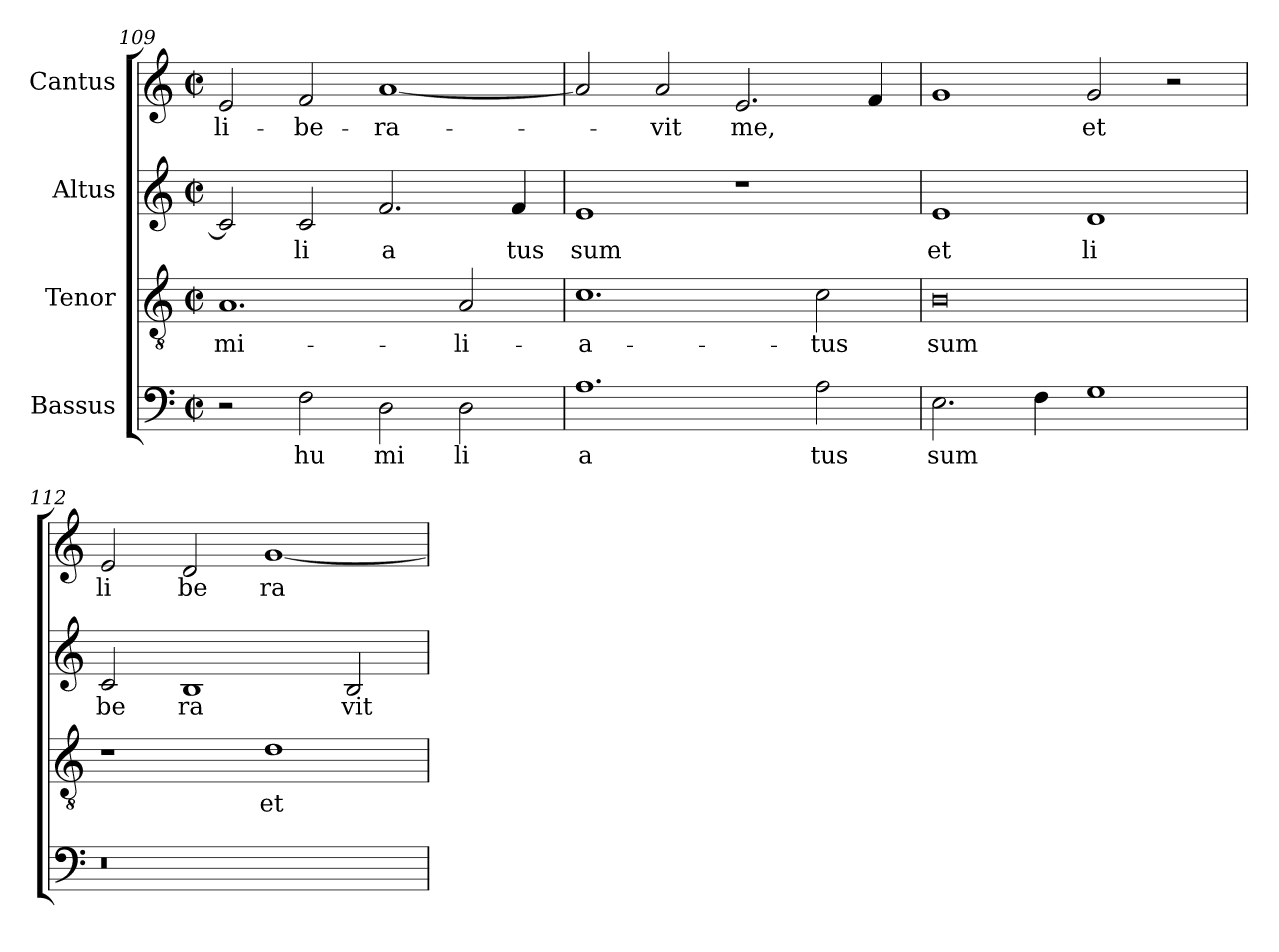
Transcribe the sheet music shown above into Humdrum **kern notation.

**kern	**text	**kern	**text	**kern	**text	**kern	**text
*part4	*part4	*part3	*part3	*part2	*part2	*part1	*part1
*staff4	*staff4	*staff3	*staff3	*staff2	*staff2	*staff1	*staff1
*I"Bassus	*	*I"Tenor	*	*I"Altus	*	*I"Cantus	*
*clefF4	*	*clefGv2	*	*clefG2	*	*clefG2	*
*M2/2	*	*M2/2	*	*M2/2	*	*M2/2	*
*met(c|)	*	*met(c|)	*	*met(c|)	*	*met(c|)	*
=109	=109	=109	=109	=109	=109	=109	=109
!	!	!	!LO:LY:b:cj	!	!	!	!LO:LY:b:cj
2r	.	1.A	-mi-	2c/]	.	2e/	li-
!	!LO:LY:b:cj	!	!	!	!LO:LY:b:cj	!	!LO:LY:b:cj
2F\	hu	.	.	2c/	li	2f/	-be-
!	!LO:LY:b:cj	!	!	!	!LO:LY:b:cj	!	!LO:LY:b:cj
2D\	mi	.	.	2.f/	a	[<1a	-ra-
!	!LO:LY:b:cj	!	!LO:LY:b:cj	!	!	!	!
2D\	li	2A/	-li-	.	.	.	.
!	!	!	!	!	!LO:LY:b:cj	!	!
.	.	.	.	4f/	tus	.	.
=110	=110	=110	=110	=110	=110	=110	=110
!	!LO:LY:b:cj	!	!LO:LY:b:cj	!	!LO:LY:b:cj	!	!
1.A	a	1.c	-a-	1e	sum	2a/]	.
!	!	!	!	!	!	!	!LO:LY:b:cj
.	.	.	.	.	.	2a/	-vit
!	!	!	!	!	!	!	!LO:LY:b
.	.	.	.	1r	.	2.e/	me,
!	!LO:LY:b:cj	!	!LO:LY:b:cj	!	!	!	!
2A\	tus	2c\	-tus	.	.	.	.
.	.	.	.	.	.	4f/	.
!!LO:PB:g=z
=111	=111	=111	=111	=111	=111	=111	=111
!	!LO:LY:b	!	!LO:LY:b:cj	!	!LO:LY:b:cj	!	!
2.E\	sum	0B	sum	1e	et	1g	.
4F\	.	.	.	.	.	.	.
!	!	!	!	!	!LO:LY:b:cj	!	!LO:LY:b:cj
1G	.	.	.	1d	li	2g/	et
.	.	.	.	.	.	2r	.
=112	=112	=112	=112	=112	=112	=112	=112
!	!	!	!	!	!LO:LY:b:cj	!	!LO:LY:b:cj
0r	.	1r	.	2c/	be	2e/	li
!	!	!	!	!	!LO:LY:b:cj	!	!LO:LY:b:cj
.	.	.	.	1B	ra	2d/	be
!	!	!	!LO:LY:b:cj	!	!	!	!LO:LY:b:cj
.	.	1d	et	.	.	[<1g	ra
!	!	!	!	!	!LO:LY:b:cj	!	!
.	.	.	.	2B/	vit	.	.
=	=	=	=	=	=	=	=
*-	*-	*-	*-	*-	*-	*-	*-
